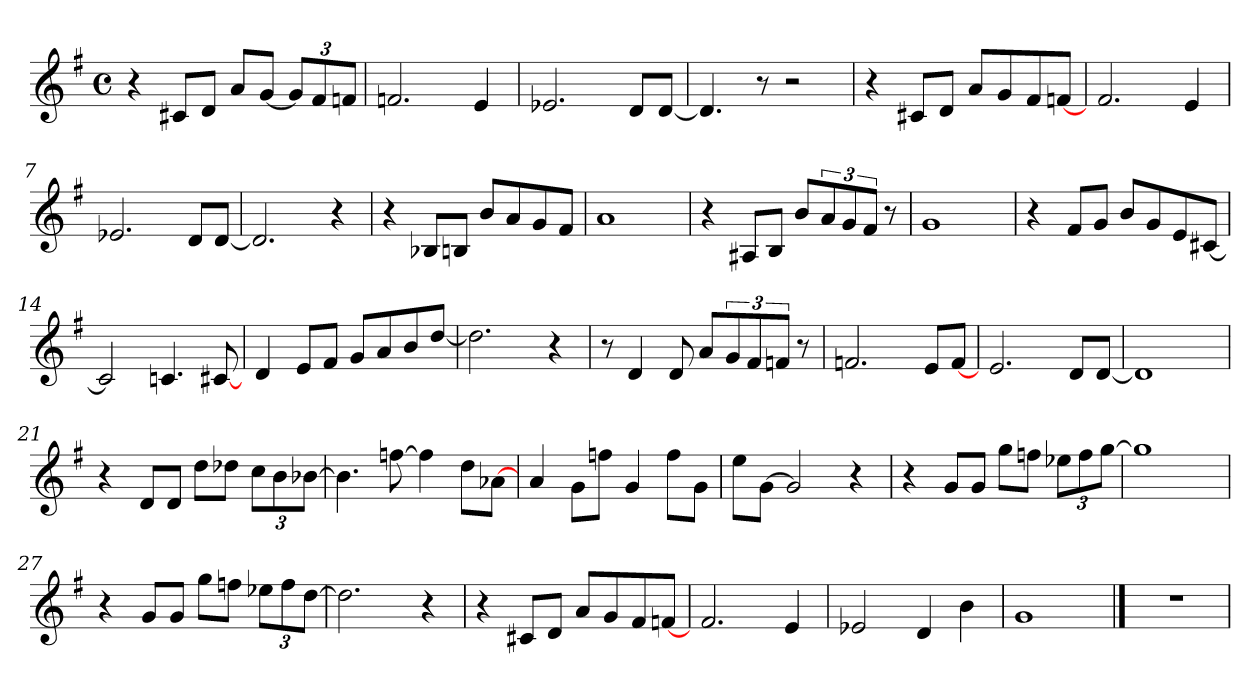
**kern
*part1
*staff1
*clefG2
*k[f#]
*G:
*M4/4
*met(c)
=1||
4r
8c#X/L
8d/J
8a/L
[8g/J
12g/L]
12f#/
12fn/J
=2
2.fn/
4e/
=3
2.e-X/
8d/L
[8d/J
=4
4.d/]
8r
2r
=5
4r
8c#X/L
8d/J
8a/L
8g/
8f#/
[8fn/J
!!LO:LB:g=z
=6
2.f#/
4e/
=7
2.e-X/
8d/L
[8d/J
=8
2.d/]
4r
=9
4r
8B-X/L
8Bn/J
8b/L
8a/
8g/
8f#/J
!!LO:LB:g=z
=10
1a
=11
4r
8A#X/L
8B/J
8b/L
12a/
12g/
12f#/J
8r
=12
1g
=13
4r
8f#/L
8g/J
8b/L
8g/
8e/
[8c#X/J
!!LO:LB:g=z
=14
2c#/]
4.cn/
[8c#X/
=15
4d/
8e/L
8f#/J
8g/L
8a/
8b/
[8dd/J
=16
2.dd\]
4r
=17
8r
4d/
8d/
8a/L
12g/
12f#/
12fn/J
8r
!!LO:LB:g=z
=18
2.fn/
8e/L
[8f/J
=19
2.e/
8d/L
[8d/J
=20
1d]
=21
4r
8d/L
8d/J
8dd\L
8dd-X\J
12cc\L
12b\
[12b-X\J
!!LO:LB:g=z
=22
4.b-\]
[8ffn\
4ff\]
8dd\L
[8a-X\J
=23
4a/
8g\L
8ffn\J
4g/
8ff\L
8g\J
=24
8ee\L
[8g\J
2g/]
4r
=25
4r
8g/L
8g/J
8gg\L
8ffn\J
12ee-X\L
12ff\
[12gg\J
!!LO:LB:g=z
=26
1gg]
=27
4r
8g/L
8g/J
8gg\L
8ffn\J
12ee-X\L
12ff\
[12dd\J
=28
2.dd\]
4r
=29
4r
8c#X/L
8d/J
8a/L
8g/
8f#/
[8fn/J
!!LO:LB:g=z
=30
2.f#/
4e/
=31
2e-X/
4d/
4b\
=32
1g
==33
1r
=
*-
